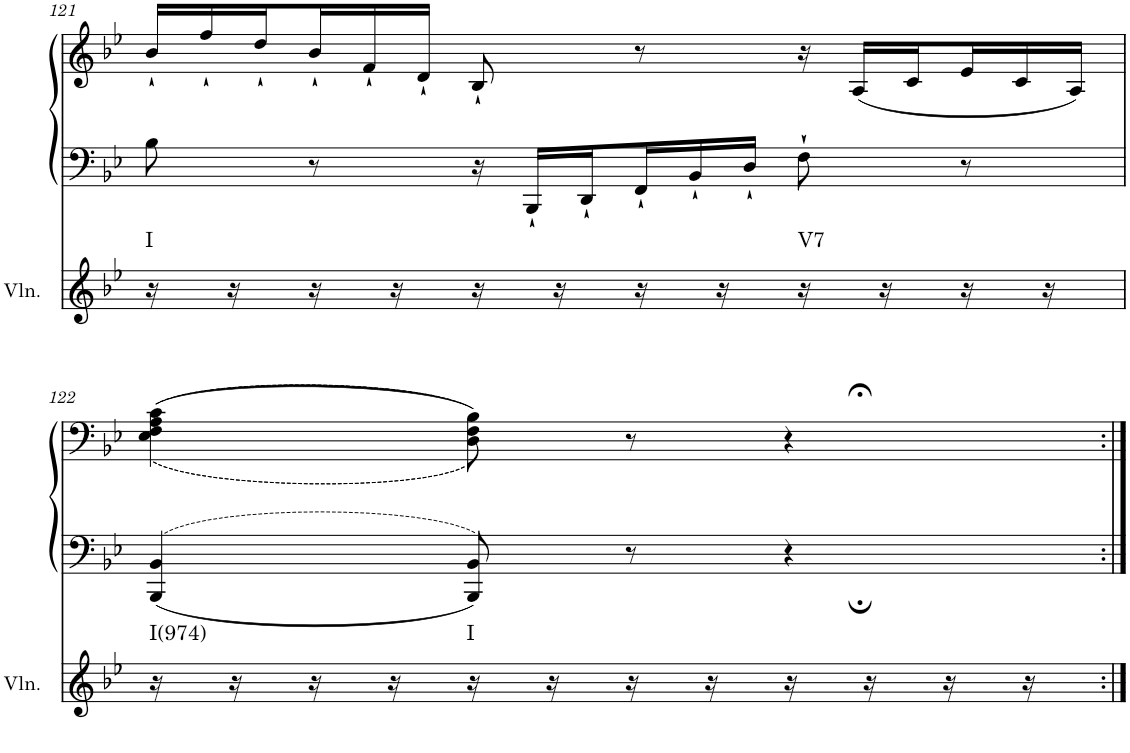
**kern	**harte	**kern	**kern
*part2	*part2	*part1	*part1
*staff3	*	*staff2	*staff1
*I"Violin	*	*I"unbenannt2	*
*I'Vln.	*	*	*
!!LO:PB:g=z
*clefG2	*	*clefF4	*clefG2
*k[b-e-]	*	*k[b-e-]	*k[b-e-]
*M3/4	*	*M3/4	*M3/4
*	*	*	*Xtuplet
=121	=121	=121	=121
!	!LO:H:kt=I	!	!
16r	N	8B-\	24b-`/LL
.	.	.	24ff`/
16r	.	.	.
.	.	.	24dd`/
16r	.	8r	24b-`/
.	.	.	24f`/
16r	.	.	.
.	.	.	24d`/JJ
*	*	*Xtuplet	*
16r	.	24r	8B-`/
.	.	24BBB-`/LL	.
16r	.	.	.
.	.	24DD`/	.
16r	.	24FF`/	8r
.	.	24BB-`/	.
16r	.	.	.
.	.	24D`/JJ	.
!	!LO:H:kt=V7	!	!
16r	N	8F`\	24r
.	.	.	(24A/LL
16r	.	.	.
.	.	.	24c/
16r	.	8r	24e-/
.	.	.	24c/
16r	.	.	.
.	.	.	24A/JJ)
!!LO:LB:g=z
=122	=122	=122	=122
!	!LO:H:kt=I(974)	!	!
16r	N	4BBB-/ 4BB-/	(<((<(4E-\ 4F\ 4A\ 4c\
16r	.	.	.
16r	.	.	.
16r	.	.	.
!	!LO:H:kt=I	!	!
16r	N	8BBB-/ 8BB-/	8D\ 8F\ 8B-\))))
16r	.	.	.
16r	.	8r	8r
16r	.	.	.
16r	.	4r;	4r;<
16r	.	.	.
16r	.	.	.
16r	.	.	.
=:|!	=:|!	=:|!	=:|!
*-	*-	*-	*-
